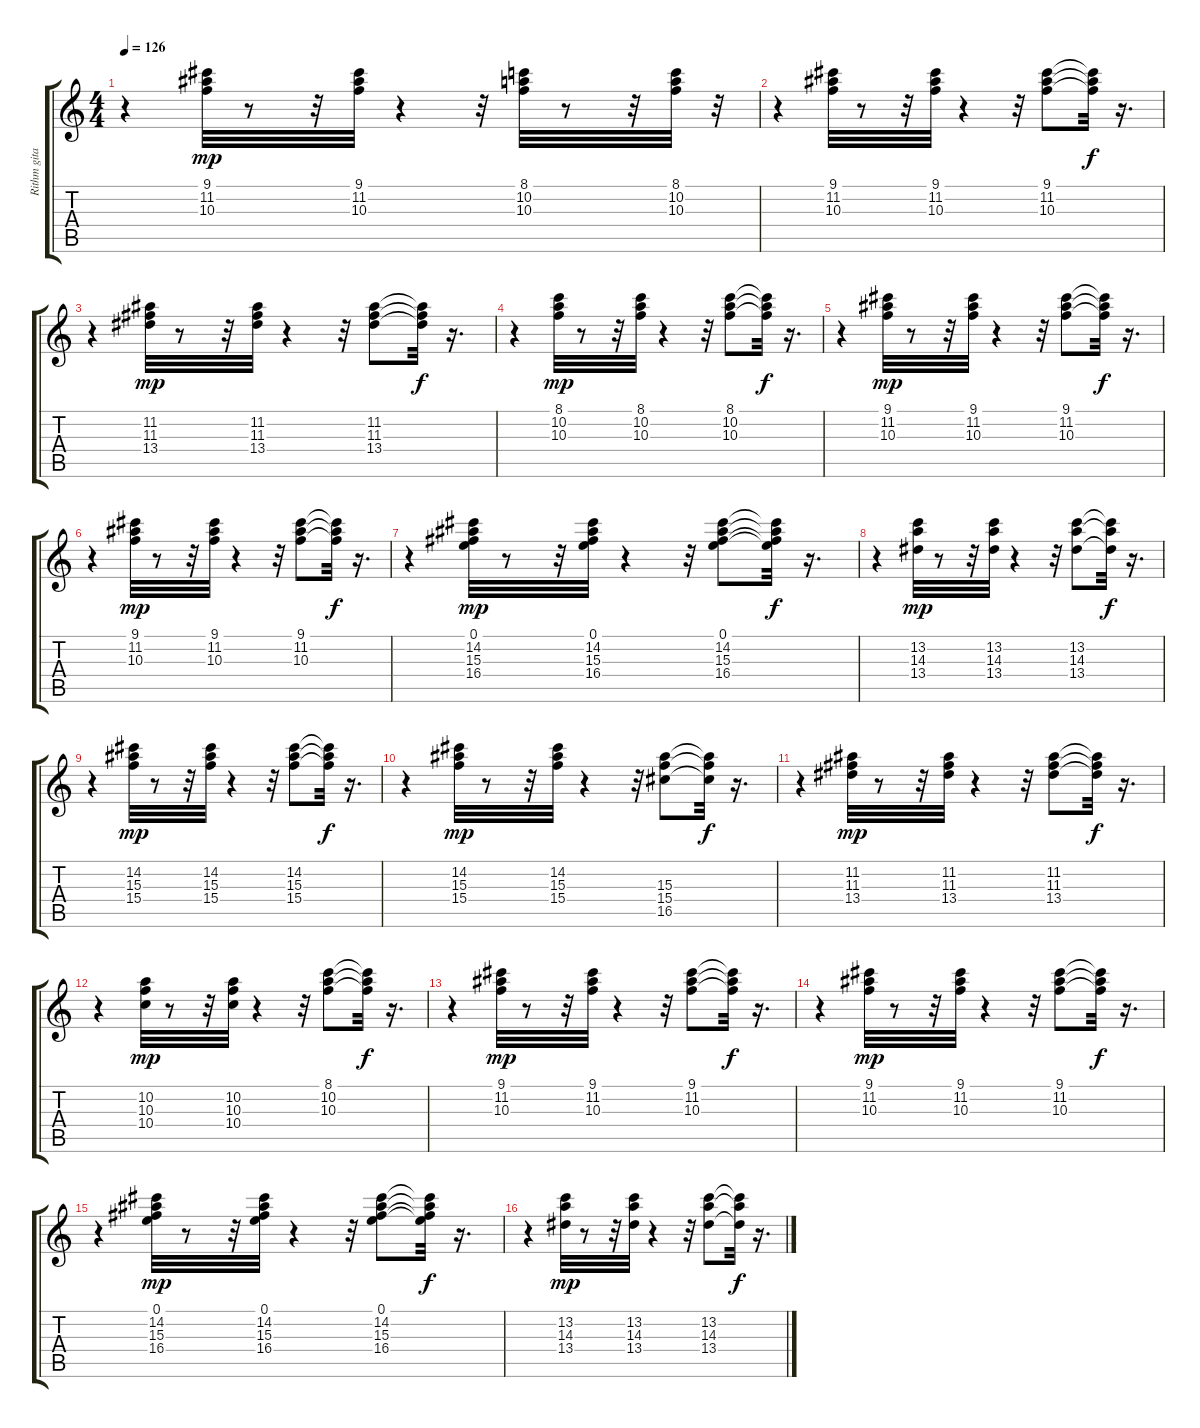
\track ("Rithm gitar" "Rithm gita") {instrument distortionguitar}
\staff {score tabs}
\tuning (E4 B3 G3 D3 A2 E2) {hide}
\ts (4 4)
\tempo 126
\clef g2
\ks c
r.4{dy mp} (9.1 11.2 10.3).32 r.8 r.32 (9.1 11.2 10.3).32 r.4 r.32 (8.1 10.2 10.3).32 r.8 r.32 (8.1 10.2 10.3).32 r.32 |
r.4 (9.1 11.2 10.3).32 r.8 r.32 (9.1 11.2 10.3).32 r.4 r.32 (9.1 11.2 10.3).8 (9.1{t} 11.2{t} 10.3{t}).32{dy f} r.16{d} |
r.4 (11.2 11.3 13.4).32{dy mp} r.8 r.32 (11.2 11.3 13.4).32 r.4 r.32 (11.2 11.3 13.4).8 (11.2{t} 11.3{t} 13.4{t}).32{dy f} r.16{d} |
r.4 (8.1 10.2 10.3).32{dy mp} r.8 r.32 (8.1 10.2 10.3).32 r.4 r.32 (8.1 10.2 10.3).8 (8.1{t} 10.2{t} 10.3{t}).32{dy f} r.16{d} |
r.4 (9.1 11.2 10.3).32{dy mp} r.8 r.32 (9.1 11.2 10.3).32 r.4 r.32 (9.1 11.2 10.3).8 (9.1{t} 11.2{t} 10.3{t}).32{dy f} r.16{d} |
r.4 (9.1 11.2 10.3).32{dy mp} r.8 r.32 (9.1 11.2 10.3).32 r.4 r.32 (9.1 11.2 10.3).8 (9.1{t} 11.2{t} 10.3{t}).32{dy f} r.16{d} |
r.4 (0.1 14.2 15.3 16.4).32{dy mp} r.8 r.32 (0.1 14.2 15.3 16.4).32 r.4 r.32 (0.1 14.2 15.3 16.4).8 (0.1{t} 14.2{t} 15.3{t} 16.4{t}).32{dy f} r.16{d} |
r.4 (13.2 14.3 13.4).32{dy mp} r.8 r.32 (13.2 14.3 13.4).32 r.4 r.32 (13.2 14.3 13.4).8 (13.2{t} 14.3{t} 13.4{t}).32{dy f} r.16{d} |
r.4 (14.2 15.3 15.4).32{dy mp} r.8 r.32 (14.2 15.3 15.4).32 r.4 r.32 (14.2 15.3 15.4).8 (14.2{t} 15.3{t} 15.4{t}).32{dy f} r.16{d} |
r.4 (14.2 15.3 15.4).32{dy mp} r.8 r.32 (14.2 15.3 15.4).32 r.4 r.32 (15.3 15.4 16.5).8 (15.3{t} 15.4{t} 16.5{t}).32{dy f} r.16{d} |
r.4 (11.2 11.3 13.4).32{dy mp} r.8 r.32 (11.2 11.3 13.4).32 r.4 r.32 (11.2 11.3 13.4).8 (11.2{t} 11.3{t} 13.4{t}).32{dy f} r.16{d} |
r.4 (10.2 10.3 10.4).32{dy mp} r.8 r.32 (10.2 10.3 10.4).32 r.4 r.32 (8.1 10.2 10.3).8 (8.1{t} 10.2{t} 10.3{t}).32{dy f} r.16{d} |
r.4 (9.1 11.2 10.3).32{dy mp} r.8 r.32 (9.1 11.2 10.3).32 r.4 r.32 (9.1 11.2 10.3).8 (9.1{t} 11.2{t} 10.3{t}).32{dy f} r.16{d} |
r.4 (9.1 11.2 10.3).32{dy mp} r.8 r.32 (9.1 11.2 10.3).32 r.4 r.32 (9.1 11.2 10.3).8 (9.1{t} 11.2{t} 10.3{t}).32{dy f} r.16{d} |
r.4 (0.1 14.2 15.3 16.4).32{dy mp} r.8 r.32 (0.1 14.2 15.3 16.4).32 r.4 r.32 (0.1 14.2 15.3 16.4).8 (0.1{t} 14.2{t} 15.3{t} 16.4{t}).32{dy f} r.16{d} |
r.4 (13.2 14.3 13.4).32{dy mp} r.8 r.32 (13.2 14.3 13.4).32 r.4 r.32 (13.2 14.3 13.4).8 (13.2{t} 14.3{t} 13.4{t}).32{dy f} r.16{d}
